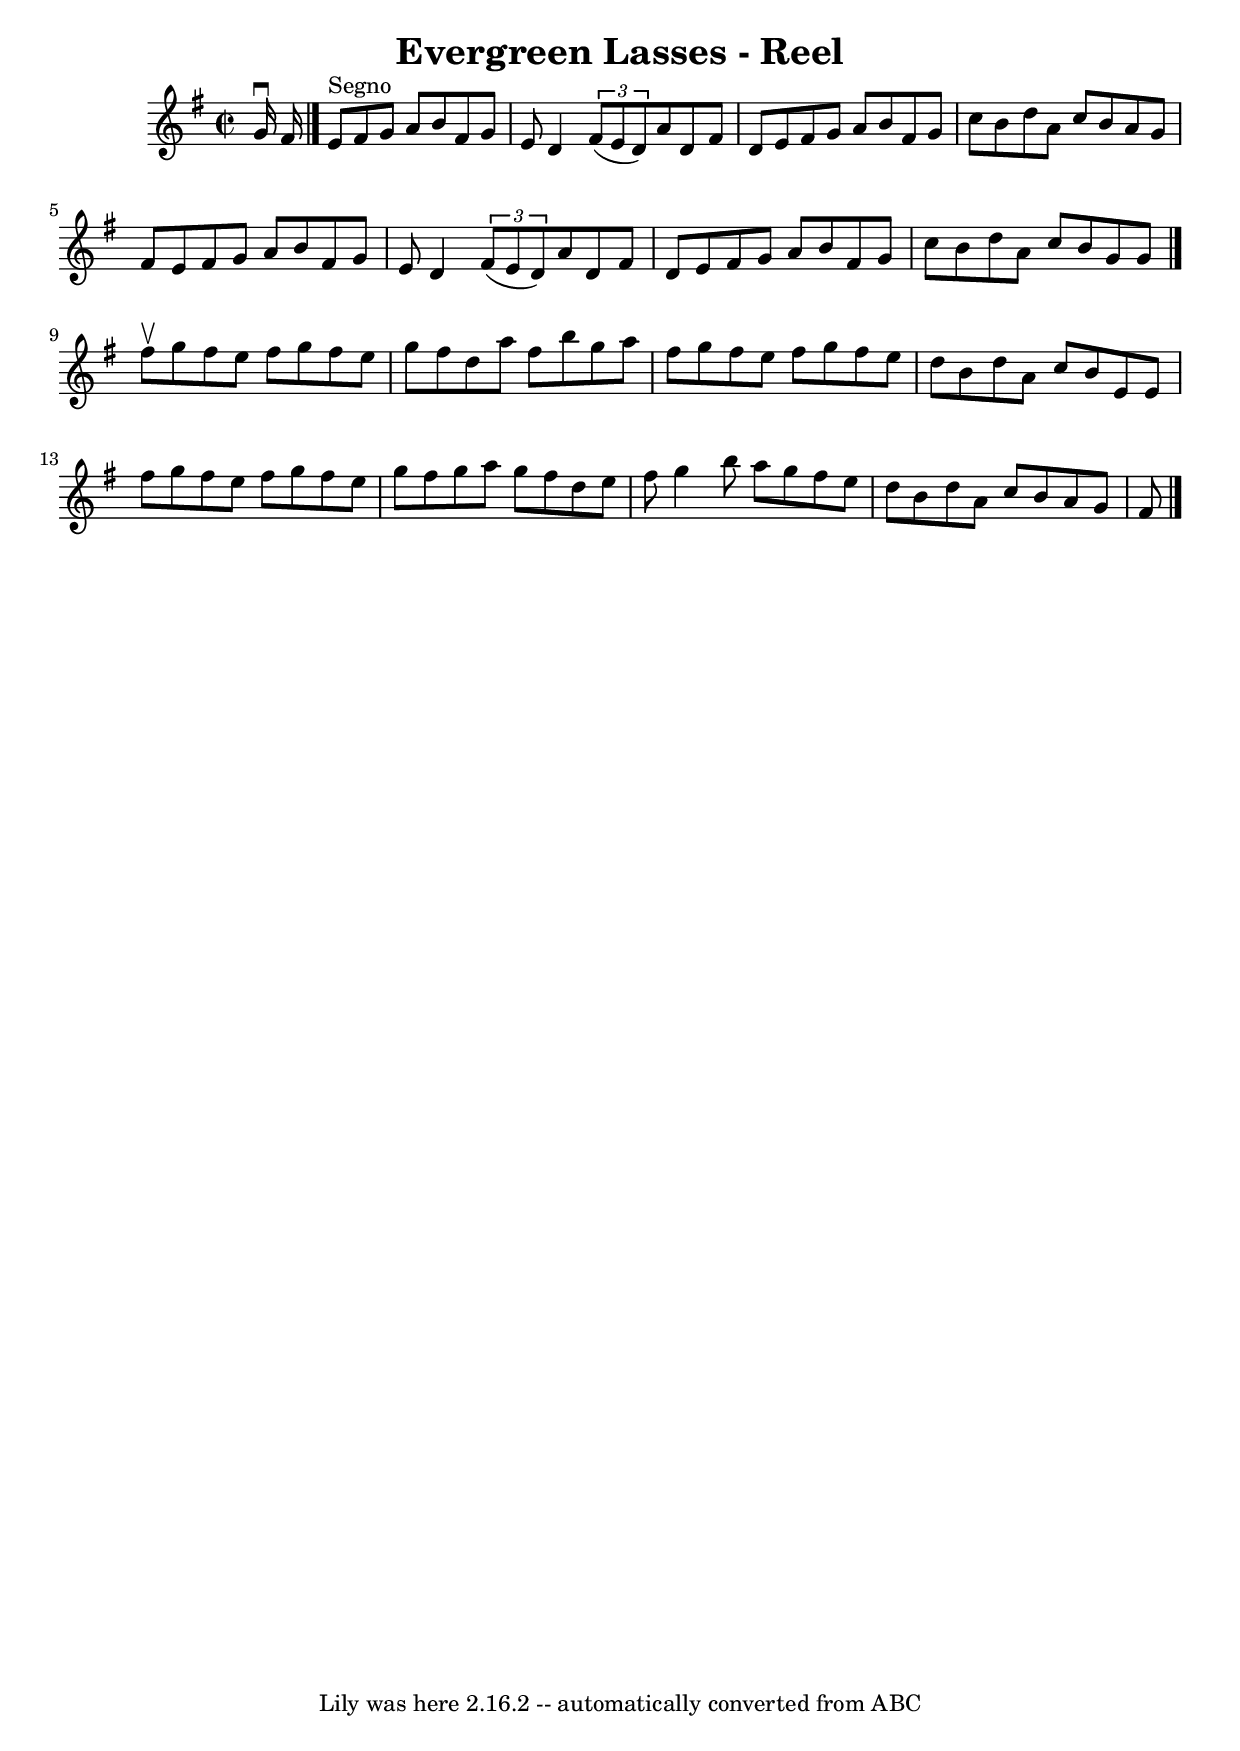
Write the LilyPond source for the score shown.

\version "2.16.2"
\include "Mammoth.ily"
\header {
  %% book = "Ryan's Mammoth Collection"
  crossRefNumber = "1"
  footnotes = "\\\\156"
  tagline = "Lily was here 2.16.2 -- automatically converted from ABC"
  title = "Evergreen Lasses - Reel"

}
voicedefault =  {


  \override Staff.TimeSignature #'style = #'C
  \time 2/2 
  \key e \minor
  g'16^\downbow fis'16    \bar "|." e'8^"Segno" fis'8 g'8 a'8 b'8 fis'8 g'8 e'8    |
  d'4  
  \times 2/3 { fis'8 (e'8 d'8) 
	     } a'8 d'8 fis'8 d'8    
  |
  e'8 fis'8 g'8 a'8 b'8 fis'8 g'8 c''8    
  |
  b'8 d''8 a'8 c''8 b'8 a'8 g'8 fis'8    |
  
  e'8 fis'8 g'8 a'8 b'8 fis'8 g'8 e'8    |
  d'4  
  \times 2/3 { fis'8 (e'8 d'8) 
	     } a'8 d'8 fis'8 d'8    
  |
  e'8 fis'8 g'8 a'8 b'8 fis'8 g'8 c''8    
  |
  b'8 d''8 a'8 c''8 b'8 g'8 g'8    \bar "|."     
  fis''8^\upbow |
  g''8 fis''8 e''8 fis''8 g''8 fis''8  
  e''8 g''8    |
  fis''8 d''8 a''8 fis''8 b''8 g''8   
  a''8 fis''8    |
  g''8 fis''8 e''8 fis''8 g''8    
  fis''8 e''8 d''8    |
  b'8 d''8 a'8 c''8 b'8 e'8   
  e'8 fis''8    |
  g''8 fis''8 e''8 fis''8 g''8    
  fis''8 e''8 g''8    |
  fis''8 g''8 a''8 g''8 fis''8   
  d''8 e''8 fis''8    |
  g''4 b''8 a''8 g''8 fis''8    
  e''8 d''8    |
  b'8 d''8 a'8 c''8 b'8 a'8 g'8    
  fis'8      \bar "|."   

}

\score{
  <<

    \context Staff="default"
    {
      \voicedefault 
      
    }

  >>
  \layout {
    
  }
  \midi {
  }

}
